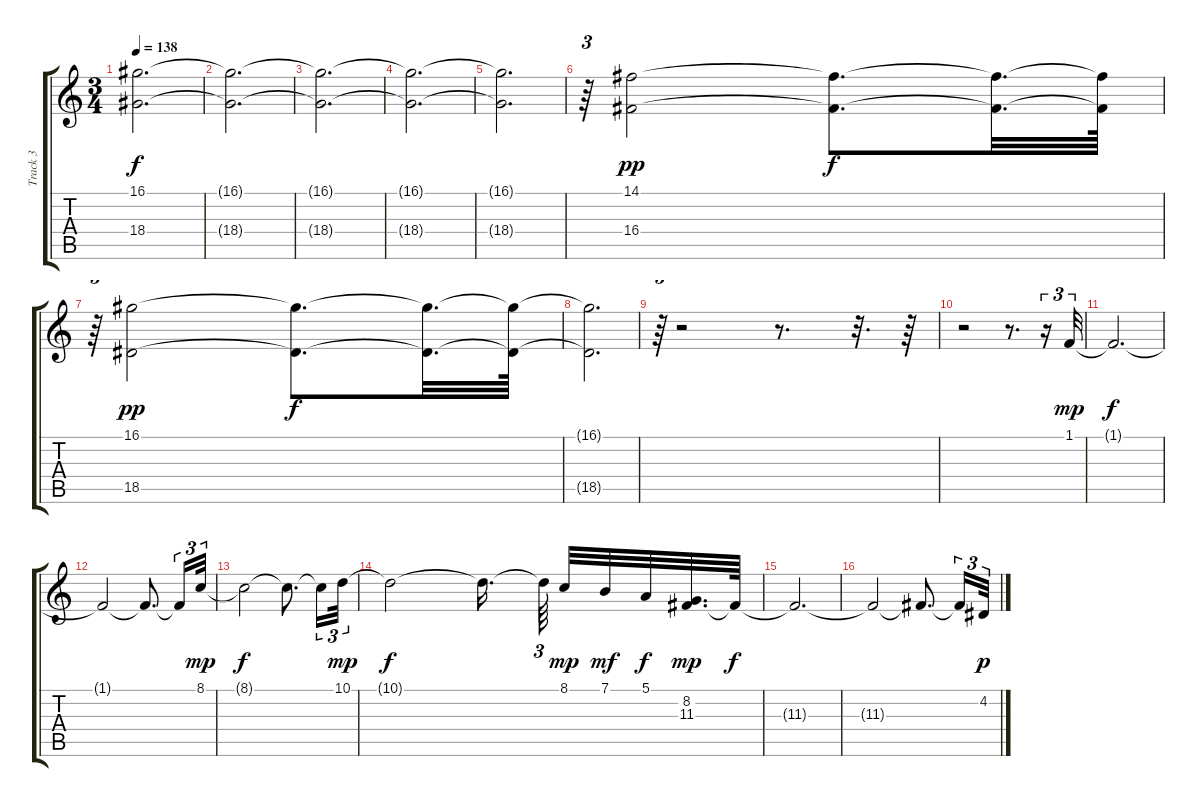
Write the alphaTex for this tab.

\track ("Track 3" "Track 3") {instrument stringensemble2}
\staff {score tabs}
\tuning (E4 B3 G3 D3 A2 E2) {hide}
\ts (3 4)
\tempo 138
\clef g2
\ks c
(16.1{t} 18.4{t}).2{d dy f} |
(16.1{t} 18.4{t}).2{d} |
(16.1{t} 18.4{t}).2{d} |
(16.1{t} 18.4{t}).2{d} |
(16.1{t} 18.4{t}).2{d} |
r.64{tu (3 2)} (14.1 16.4).2{dy pp} (14.1{t} 16.4{t}).8{d dy f} (14.1{t} 16.4{t}).32{d} (14.1{t} 16.4{t}).64 |
r.64{tu (3 2)} (16.1 18.5).2{dy pp} (16.1{t} 18.5{t}).8{d dy f} (16.1{t} 18.5{t}).32{d} (16.1{t} 18.5{t}).64 |
(16.1{t} 18.5{t}).2{d} |
r.64{tu (3 2)} r.2 r.8{d} r.32{d} r.64 |
r.2 r.8{d} r.16{tu (3 2)} 1.1.32{tu (3 2) dy mp} |
1.1{t}.2{d dy f} |
1.1{t}.2 1.1{t}.8{d} 1.1{t}.16{tu (3 2)} 8.1.32{tu (3 2) dy mp} |
8.1{t}.2{dy f} 8.1{t}.8{d} 8.1{t}.16{tu (3 2)} 10.1.32{tu (3 2) dy mp} |
10.1{t}.2{dy f} 10.1{t}.16{d beam splitsecondary} 10.1{t}.64{tu (3 2) beam splitsecondary} 8.1.32{dy mp} 7.1.32{dy mf} 5.1.32{dy f} (8.2 11.3).32{d dy mp} 11.3{t}.64{dy f} |
11.3{t}.2{d} |
11.3{t}.2 11.3{t}.8{d} 11.3{t}.16{tu (3 2)} 4.2.32{tu (3 2) dy p}
